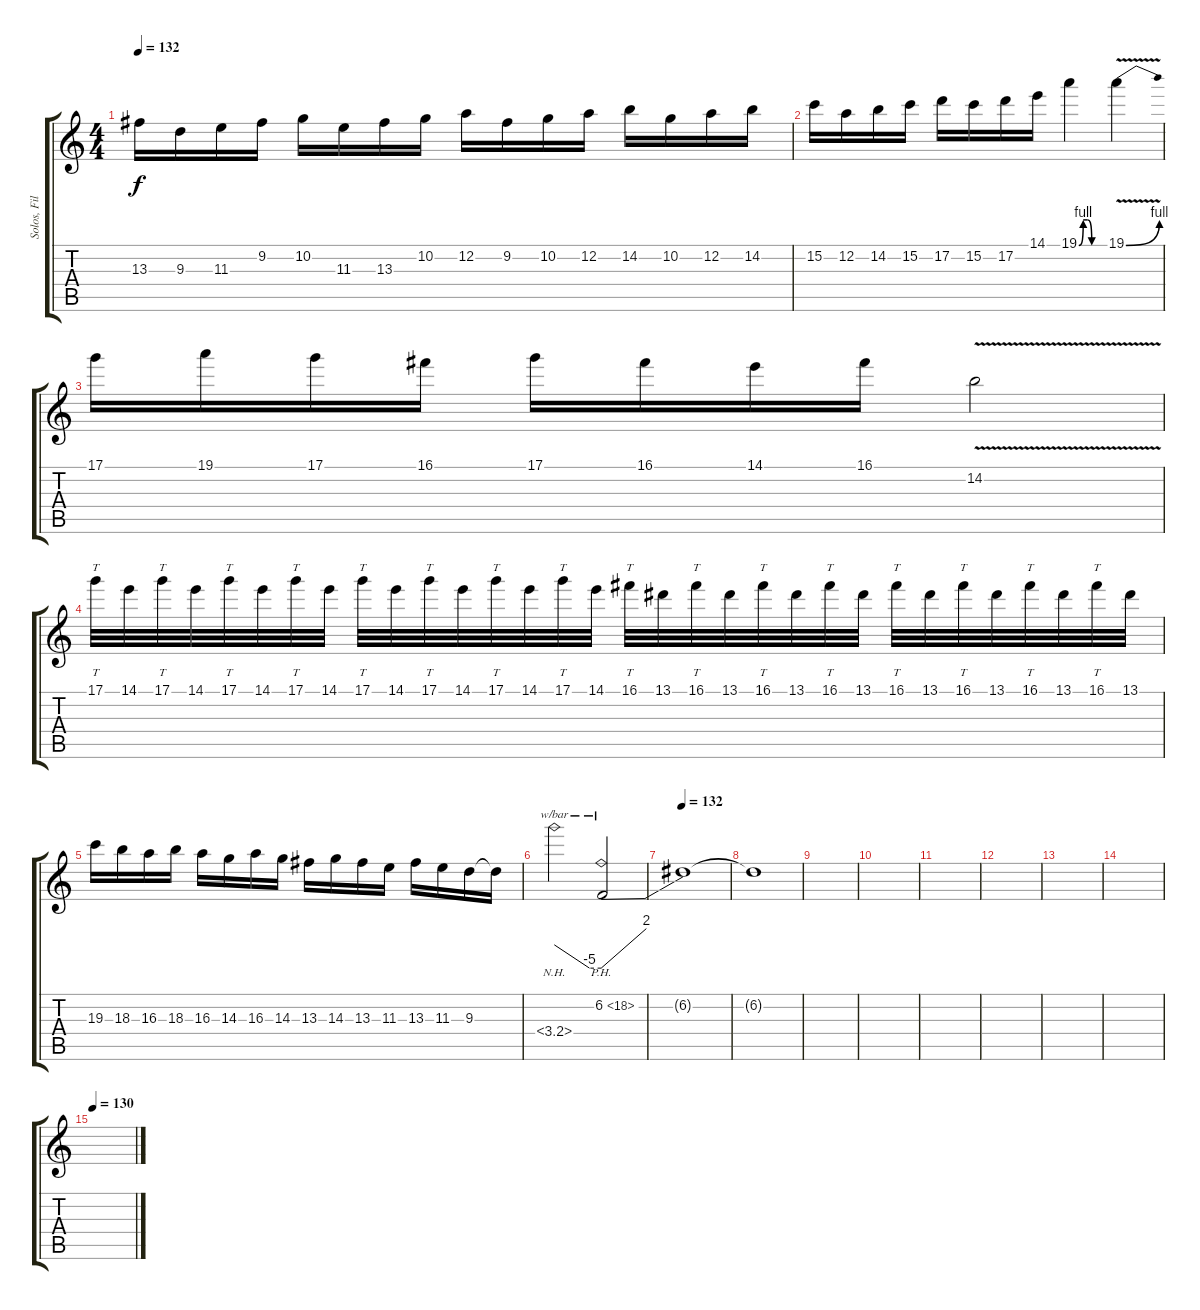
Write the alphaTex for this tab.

\track ("Solos, Fills and Harmony 1" "Solos, Fil") {instrument distortionguitar}
\staff {score tabs}
\tuning (D4 A3 F3 C3 G2 C2) {hide}
\ts (4 4)
\tempo 132
\clef g2
\ks c
13.3.16{dy f} 9.3.16 11.3.16 9.2.16 10.2.16 11.3.16 13.3.16 10.2.16 12.2.16 9.2.16 10.2.16 12.2.16 14.2.16 10.2.16 12.2.16 14.2.16 |
15.2.16 12.2.16 14.2.16 15.2.16 17.2.16 15.2.16 17.2.16 14.1.16 19.1{be (custom 0 0 10 4 20 4 30 0 60 0)}.4 19.1{be (bend 0 0 60 4) v}.4 |
17.1.16 19.1.16 17.1.16 16.1.16 17.1.16 16.1.16 14.1.16 16.1.16 14.2{v}.2 |
17.1.32{tt} 14.1.32 17.1.32{tt} 14.1.32 17.1.32{tt} 14.1.32 17.1.32{tt} 14.1.32 17.1.32{tt} 14.1.32 17.1.32{tt} 14.1.32 17.1.32{tt} 14.1.32 17.1.32{tt} 14.1.32 16.1.32{tt} 13.1.32 16.1.32{tt} 13.1.32 16.1.32{tt} 13.1.32 16.1.32{tt} 13.1.32 16.1.32{tt} 13.1.32 16.1.32{tt} 13.1.32 16.1.32{tt} 13.1.32 16.1.32{tt} 13.1.32 |
19.3.16 18.3.16 16.3.16 18.3.16 16.3.16 14.3.16 16.3.16 14.3.16 13.3.16 14.3.16 13.3.16 11.3.16 13.3.16 11.3.16 9.3.16 9.3{t}.16 |
3.4{nh}.2{tbe (custom default 0 0 45 -20 60 -20)} 6.2{ph 12}.2{tbe (dive default 0 -20 60 8)} |
\tempo 132
6.2{t}.1{volume 0} |
6.2{t}.1 |
|
|
|
|
|
|
\tempo 130
